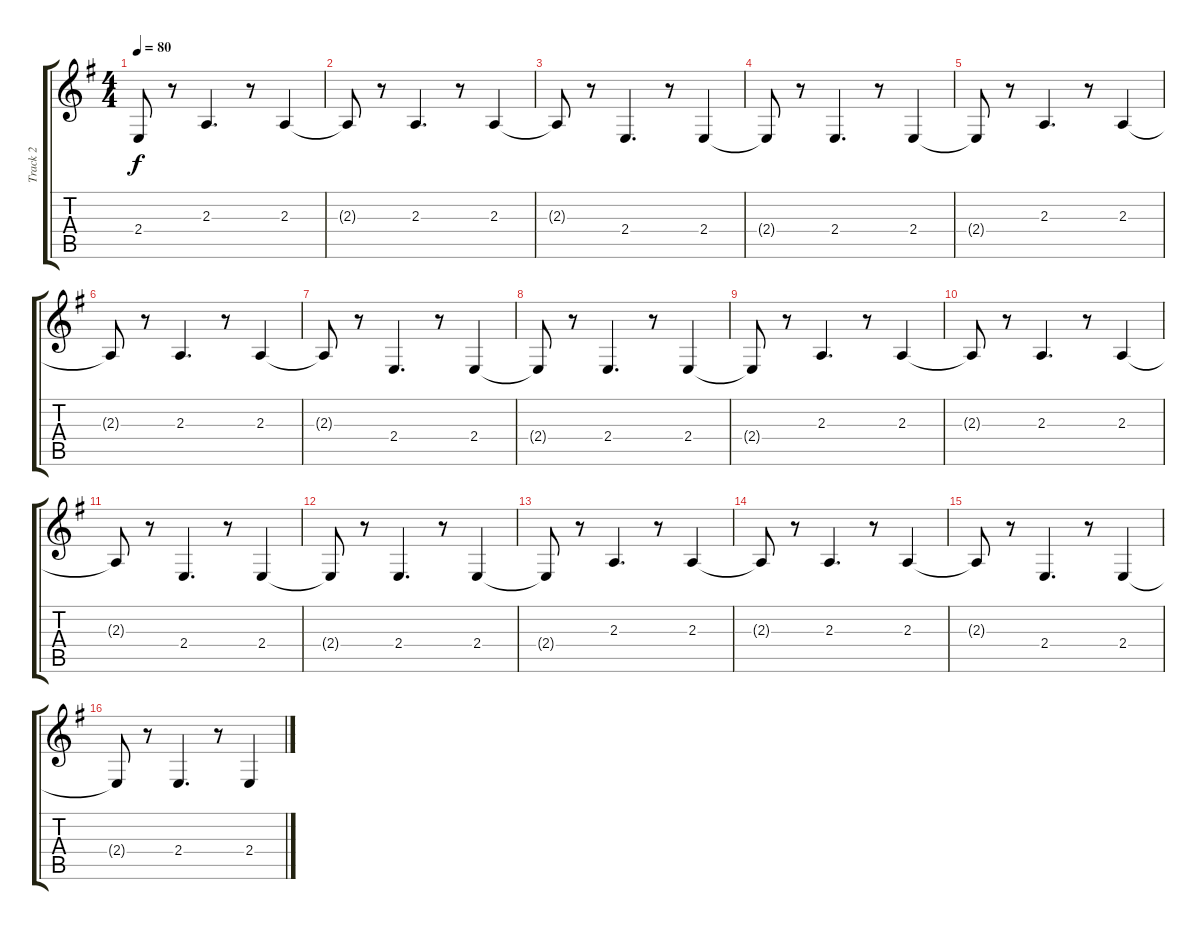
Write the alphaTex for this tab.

\track ("Track 2" "Track 2") {instrument viola}
\staff {score tabs}
\tuning (E4 B3 G3 D3 A2 E2) {hide}
\ts (4 4)
\tempo 80
\clef g2
\ks eminor
2.4{t}.8{dy f} r.8 2.3.4{d} r.8 2.3.4 |
2.3{t}.8 r.8 2.3.4{d} r.8 2.3.4 |
2.3{t}.8 r.8 2.4.4{d} r.8 2.4.4 |
2.4{t}.8 r.8 2.4.4{d} r.8 2.4.4 |
2.4{t}.8 r.8 2.3.4{d} r.8 2.3.4 |
2.3{t}.8 r.8 2.3.4{d} r.8 2.3.4 |
2.3{t}.8 r.8 2.4.4{d} r.8 2.4.4 |
2.4{t}.8 r.8 2.4.4{d} r.8 2.4.4 |
2.4{t}.8 r.8 2.3.4{d} r.8 2.3.4 |
2.3{t}.8 r.8 2.3.4{d} r.8 2.3.4 |
2.3{t}.8 r.8 2.4.4{d} r.8 2.4.4 |
2.4{t}.8 r.8 2.4.4{d} r.8 2.4.4 |
2.4{t}.8 r.8 2.3.4{d} r.8 2.3.4 |
2.3{t}.8 r.8 2.3.4{d} r.8 2.3.4 |
2.3{t}.8 r.8 2.4.4{d} r.8 2.4.4 |
2.4{t}.8 r.8 2.4.4{d} r.8 2.4.4
